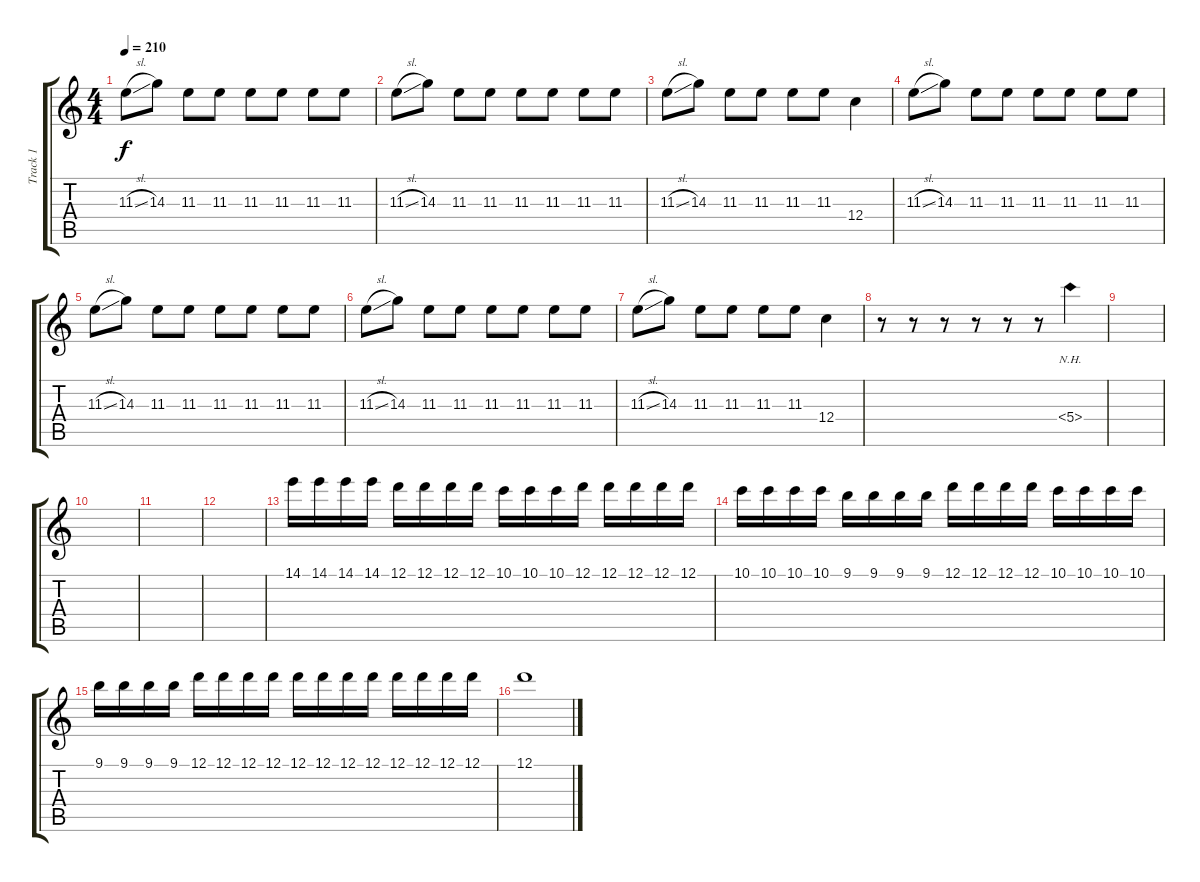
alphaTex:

\track ("Track 1" "Track 1") {instrument distortionguitar}
\staff {score tabs}
\tuning (D4 A3 F3 C3 G2 C2) {hide}
\ts (4 4)
\tempo 210
\clef g2
\ks c
11.3{sl}.8{dy f} 14.3.8 11.3.8 11.3.8 11.3.8 11.3.8 11.3.8 11.3.8 |
11.3{sl}.8 14.3.8 11.3.8 11.3.8 11.3.8 11.3.8 11.3.8 11.3.8 |
11.3{sl}.8 14.3.8 11.3.8 11.3.8 11.3.8 11.3.8 12.4.4 |
11.3{sl}.8 14.3.8 11.3.8 11.3.8 11.3.8 11.3.8 11.3.8 11.3.8 |
11.3{sl}.8 14.3.8 11.3.8 11.3.8 11.3.8 11.3.8 11.3.8 11.3.8 |
11.3{sl}.8 14.3.8 11.3.8 11.3.8 11.3.8 11.3.8 11.3.8 11.3.8 |
11.3{sl}.8 14.3.8 11.3.8 11.3.8 11.3.8 11.3.8 12.4.4 |
r.8 r.8 r.8 r.8 r.8 r.8 5.4{nh}.4 |
|
|
|
|
14.1.16 14.1.16 14.1.16 14.1.16 12.1.16 12.1.16 12.1.16 12.1.16 10.1.16 10.1.16 10.1.16 12.1.16 12.1.16 12.1.16 12.1.16 12.1.16 |
10.1.16 10.1.16 10.1.16 10.1.16 9.1.16 9.1.16 9.1.16 9.1.16 12.1.16 12.1.16 12.1.16 12.1.16 10.1.16 10.1.16 10.1.16 10.1.16 |
9.1.16 9.1.16 9.1.16 9.1.16 12.1.16 12.1.16 12.1.16 12.1.16 12.1.16 12.1.16 12.1.16 12.1.16 12.1.16 12.1.16 12.1.16 12.1.16 |
12.1.1
